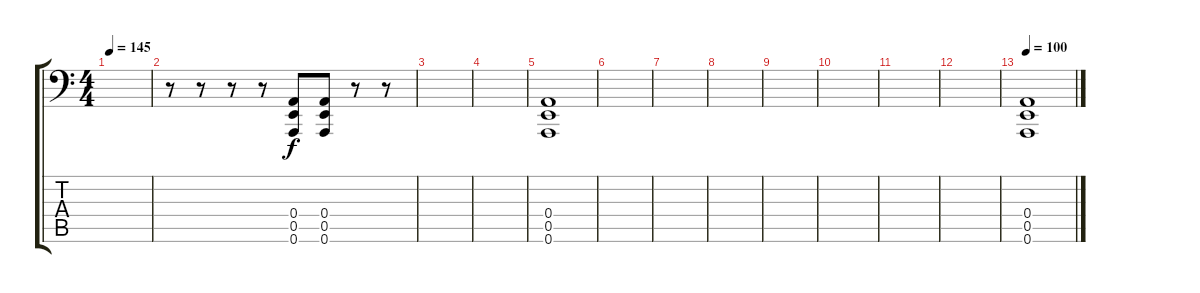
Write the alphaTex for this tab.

\track ("  " "  ") {instrument synthdrum}
\staff {score tabs}
\tuning (B3 Gb3 D3 A2 E2 A1) {hide}
\ts (4 4)
\tempo 145
\clef f4
\ks c
|
r.8 r.8 r.8 r.8 (0.4 0.5 0.6).8 (0.4 0.5 0.6).8 r.8 r.8 |
|
|
(0.4 0.5 0.6).1 |
|
|
|
|
|
|
|
\tempo 100
(0.4 0.5 0.6).1
